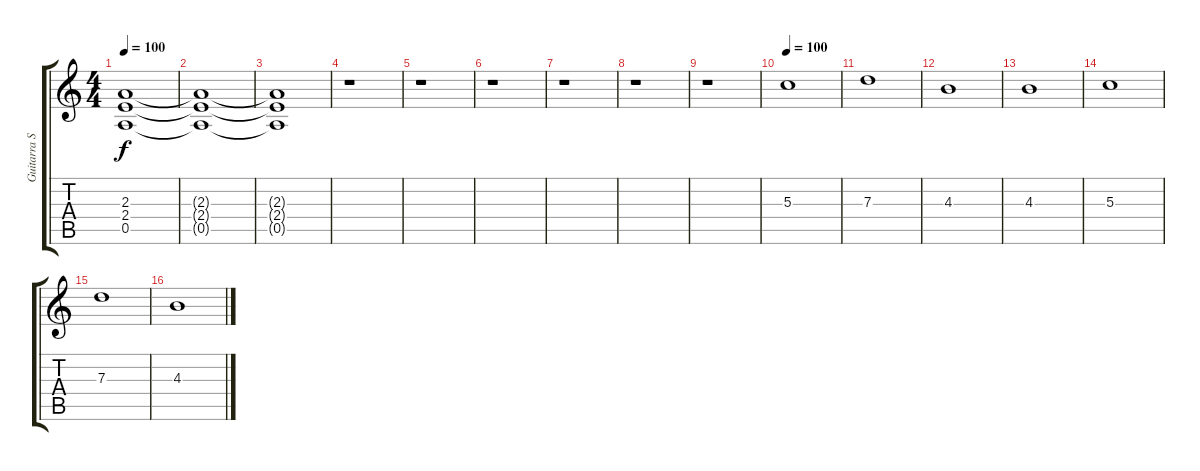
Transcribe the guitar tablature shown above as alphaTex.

\track ("Guitarra Solista" "Guitarra S") {instrument distortionguitar}
\staff {score tabs}
\tuning (E4 B3 G3 D3 A2 E2) {hide}
\ts (4 4)
\tempo 100
\clef g2
\ks c
(2.3{t} 2.4{t} 0.5{t}).1{dy f} |
(2.3{t} 2.4{t} 0.5{t}).1 |
(2.3{t} 2.4{t} 0.5{t}).1 |
r.1 |
r.1 |
r.1 |
r.1 |
r.1 |
r.1 |
\tempo 100
5.3.1{volume 16} |
7.3.1 |
4.3.1 |
4.3.1 |
5.3.1 |
7.3.1 |
4.3.1
